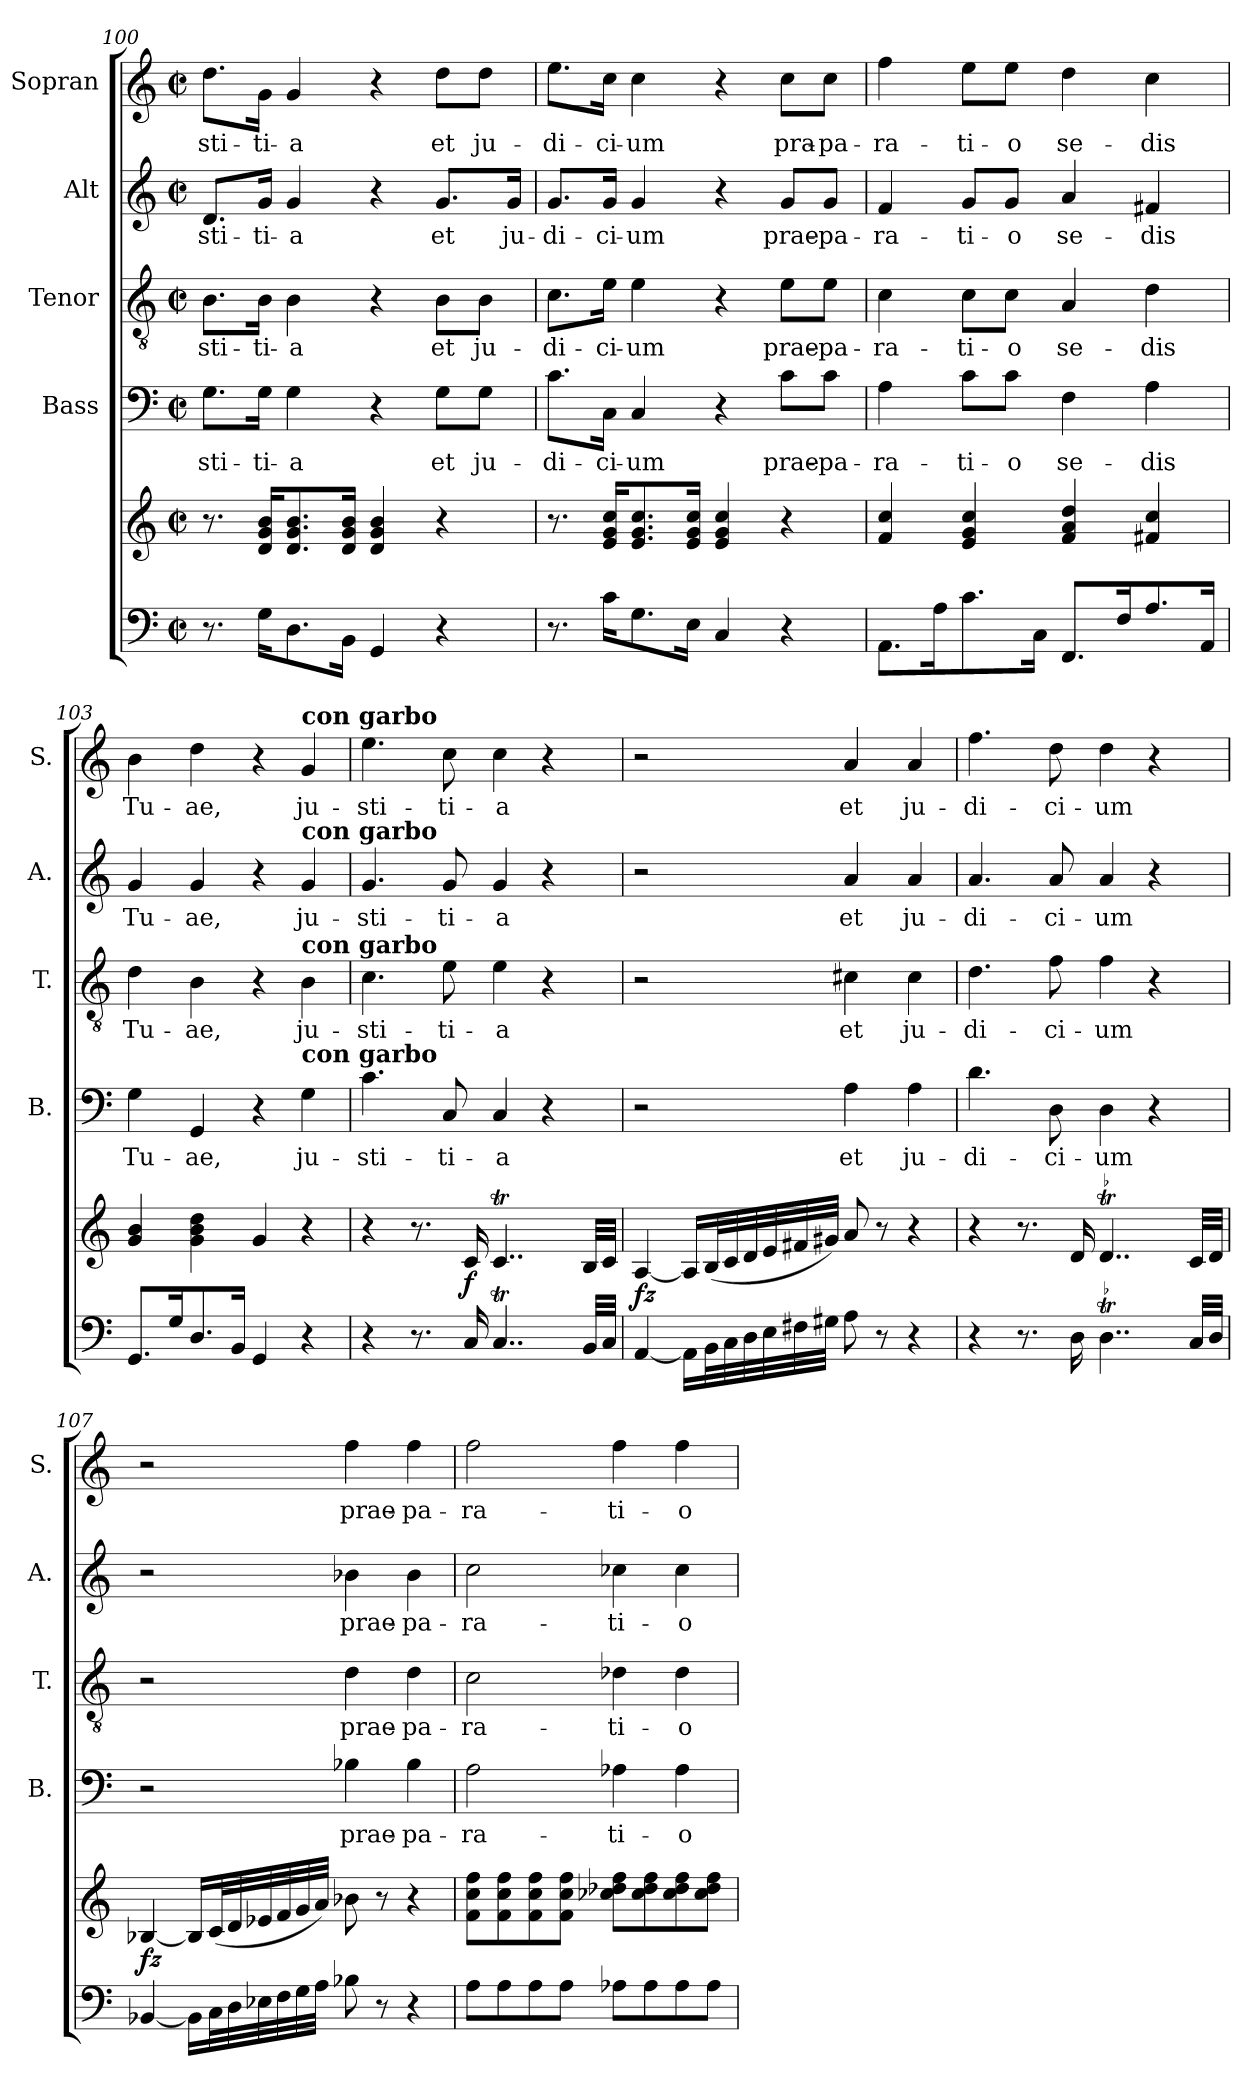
**kern	**kern	**dynam	**kern	**text	**kern	**text	**kern	**text	**kern	**text
*part5	*part5	*part5	*part4	*part4	*part3	*part3	*part2	*part2	*part1	*part1
*staff6	*staff5	*staff5/6	*staff4	*staff4	*staff3	*staff3	*staff2	*staff2	*staff1	*staff1
*	*	*	*I"Bass	*	*I"Tenor	*	*I"Alt	*	*I"Sopran	*
*	*	*	*I'B.	*	*I'T.	*	*I'A.	*	*I'S.	*
*clefF4	*clefG2	*	*clefF4	*	*clefGv2	*	*clefG2	*	*clefG2	*
*k[]	*k[]	*	*k[]	*	*k[]	*	*k[]	*	*k[]	*
*C:	*C:	*	*C:	*	*C:	*	*C:	*	*C:	*
*M2/2	*M2/2	*	*M2/2	*	*M2/2	*	*M2/2	*	*M2/2	*
*met(c|)	*met(c|)	*	*met(c|)	*	*met(c|)	*	*met(c|)	*	*met(c|)	*
=100	=100	=100	=100	=100	=100	=100	=100	=100	=100	=100
!	!	!	!	!LO:LY:b	!	!LO:LY:b	!	!LO:LY:b	!	!LO:LY:b
8.r	8.r	.	8.G\L	-sti-	8.B\L	-sti-	8.d/L	-sti-	8.dd\L	-sti-
!	!	!	!	!LO:LY:b	!	!LO:LY:b	!	!LO:LY:b	!	!LO:LY:b
16G\KL	16d/ 16g/ 16b/KL	.	16G\Jk	-ti-	16B\Jk	-ti-	16g/Jk	-ti-	16g\Jk	-ti-
!	!	!	!	!LO:LY:b	!	!LO:LY:b	!	!LO:LY:b	!	!LO:LY:b
8.D\	8.d/ 8.g/ 8.b/	.	4G\	-a	4B\	-a	4g/	-a	4g/	-a
16BB\Jk	16d/ 16g/ 16b/Jk	.	.	.	.	.	.	.	.	.
4GG/	4d/ 4g/ 4b/	.	4r	.	4r	.	4r	.	4r	.
!	!	!	!	!LO:LY:b	!	!LO:LY:b	!	!LO:LY:b	!	!LO:LY:b
4r	4r	.	8G\L	et	8B\L	et	8.g/L	et	8dd\L	et
!	!	!	!	!LO:LY:b	!	!LO:LY:b	!	!	!	!LO:LY:b
.	.	.	8G\J	ju-	8B\J	ju-	.	.	8dd\J	ju-
!	!	!	!	!	!	!	!	!LO:LY:b	!	!
.	.	.	.	.	.	.	16g/Jk	ju-	.	.
=101	=101	=101	=101	=101	=101	=101	=101	=101	=101	=101
!	!	!	!	!LO:LY:b	!	!LO:LY:b	!	!LO:LY:b	!	!LO:LY:b
8.r	8.r	.	8.c\L	-di-	8.c\L	-di-	8.g/L	-di-	8.ee\L	-di-
!	!	!	!	!LO:LY:b	!	!LO:LY:b	!	!LO:LY:b	!	!LO:LY:b
16c\KL	16e/ 16g/ 16cc/KL	.	16C\Jk	-ci-	16e\Jk	-ci-	16g/Jk	-ci-	16cc\Jk	-ci-
!	!	!	!	!LO:LY:b	!	!LO:LY:b	!	!LO:LY:b	!	!LO:LY:b
8.G\	8.e/ 8.g/ 8.cc/	.	4C/	-um	4e\	-um	4g/	-um	4cc\	-um
16E\Jk	16e/ 16g/ 16cc/Jk	.	.	.	.	.	.	.	.	.
4C/	4e/ 4g/ 4cc/	.	4r	.	4r	.	4r	.	4r	.
!	!	!	!	!LO:LY:b	!	!LO:LY:b	!	!LO:LY:b	!	!LO:LY:b
4r	4r	.	8c\L	prae-	8e\L	prae-	8g/L	prae-	8cc\L	pra-
!	!	!	!	!LO:LY:b	!	!LO:LY:b	!	!LO:LY:b	!	!LO:LY:b
.	.	.	8c\J	-pa-	8e\J	-pa-	8g/J	-pa-	8cc\J	-pa-
=102	=102	=102	=102	=102	=102	=102	=102	=102	=102	=102
!	!	!	!	!LO:LY:b	!	!LO:LY:b	!	!LO:LY:b	!	!LO:LY:b
8.AA\L	4f/ 4cc/	.	4A\	-ra-	4c\	-ra-	4f/	-ra-	4ff\	-ra-
16A\k	.	.	.	.	.	.	.	.	.	.
!	!	!	!	!LO:LY:b	!	!LO:LY:b	!	!LO:LY:b	!	!LO:LY:b
8.c\	4e/ 4g/ 4cc/	.	8c\L	-ti-	8c\L	-ti-	8g/L	-ti-	8ee\L	-ti-
!	!	!	!	!LO:LY:b	!	!LO:LY:b	!	!LO:LY:b	!	!LO:LY:b
.	.	.	8c\J	-o	8c\J	-o	8g/J	-o	8ee\J	-o
16C\Jk	.	.	.	.	.	.	.	.	.	.
!	!	!	!	!LO:LY:b	!	!LO:LY:b	!	!LO:LY:b	!	!LO:LY:b
8.FF/L	4f/ 4a/ 4dd/	.	4F\	se-	4A/	se-	4a/	se-	4dd\	se-
16F/k	.	.	.	.	.	.	.	.	.	.
!	!	!	!	!LO:LY:b	!	!LO:LY:b	!	!LO:LY:b	!	!LO:LY:b
8.A/	4f#X/ 4cc/	.	4A\	-dis	4d\	-dis	4f#X/	-dis	4cc\	-dis
16AA/Jk	.	.	.	.	.	.	.	.	.	.
!!LO:LB:g=z
=103	=103	=103	=103	=103	=103	=103	=103	=103	=103	=103
!	!	!	!	!LO:LY:b	!	!LO:LY:b	!	!LO:LY:b	!	!LO:LY:b
8.GG/L	4g/ 4b/	.	4G\	Tu-	4d\	Tu-	4g/	Tu-	4b\	Tu-
16G/k	.	.	.	.	.	.	.	.	.	.
!	!	!	!	!LO:LY:b	!	!LO:LY:b	!	!LO:LY:b	!	!LO:LY:b
8.D/	4g\ 4b\ 4dd\	.	4GG/	-ae,	4B\	-ae,	4g/	-ae,	4dd\	-ae,
16BB/Jk	.	.	.	.	.	.	.	.	.	.
4GG/	4g/	.	4r	.	4r	.	4r	.	4r	.
!	!	!	!	!	!	!	!	!	!LO:TX:a:B:t=con garbo	!
!	!	!	!	!	!	!	!LO:TX:a:B:t=con garbo	!	!	!
!	!	!	!	!	!LO:TX:a:B:t=con garbo	!	!	!	!	!
!	!	!	!LO:TX:a:B:t=con garbo	!	!	!	!	!	!	!
!	!	!	!	!LO:LY:b	!	!LO:LY:b	!	!LO:LY:b	!	!LO:LY:b
4r	4r	.	4G\	ju-	4B\	ju-	4g/	ju-	4g/	ju-
=104	=104	=104	=104	=104	=104	=104	=104	=104	=104	=104
!	!	!	!	!LO:LY:b	!	!LO:LY:b	!	!LO:LY:b	!	!LO:LY:b
4r	4r	.	4.c\	-sti-	4.c\	-sti-	4.g/	-sti-	4.ee\	-sti-
8.r	8.r	.	.	.	.	.	.	.	.	.
!	!	!	!	!LO:LY:b	!	!LO:LY:b	!	!LO:LY:b	!	!LO:LY:b
.	.	.	8C/	-ti-	8e\	-ti-	8g/	-ti-	8cc\	-ti-
!	!	!LO:DY:b	!	!	!	!	!	!	!	!
16C/	16c/	f	.	.	.	.	.	.	.	.
!	!	!	!	!LO:LY:b	!	!LO:LY:b	!	!LO:LY:b	!	!LO:LY:b
4..CT/	4..cT/	.	4C/	-a	4e\	-a	4g/	-a	4cc\	-a
.	.	.	4r	.	4r	.	4r	.	4r	.
32BB/LLL	32B/LLL	.	.	.	.	.	.	.	.	.
32C/JJJ	32c/JJJ	.	.	.	.	.	.	.	.	.
=105	=105	=105	=105	=105	=105	=105	=105	=105	=105	=105
!	!	!LO:DY:b	!	!	!	!	!	!	!	!
[4AA/	[4A/	fz	2r	.	2r	.	2r	.	2r	.
16AA\LL]	16A/LL]	.	.	.	.	.	.	.	.	.
32BB\L	(<32B/L	.	.	.	.	.	.	.	.	.
32C\	32c/	.	.	.	.	.	.	.	.	.
32D\	32d/	.	.	.	.	.	.	.	.	.
32E\	32e/	.	.	.	.	.	.	.	.	.
32F#X\	32f#X/	.	.	.	.	.	.	.	.	.
32G#X\JJJ	32g#X/JJJ)	.	.	.	.	.	.	.	.	.
!	!	!	!	!LO:LY:b	!	!LO:LY:b	!	!LO:LY:b	!	!LO:LY:b
8A\	8a/	.	4A\	et	4c#X\	et	4a/	et	4a/	et
8r	8r	.	.	.	.	.	.	.	.	.
!	!	!	!	!LO:LY:b	!	!LO:LY:b	!	!LO:LY:b	!	!LO:LY:b
4r	4r	.	4A\	ju-	4c#\	ju-	4a/	ju-	4a/	ju-
=106	=106	=106	=106	=106	=106	=106	=106	=106	=106	=106
!	!	!	!	!LO:LY:b	!	!LO:LY:b	!	!LO:LY:b	!	!LO:LY:b
4r	4r	.	4.d\	-di-	4.d\	-di-	4.a/	-di-	4.ff\	-di-
8.r	8.r	.	.	.	.	.	.	.	.	.
!	!	!	!	!LO:LY:b	!	!LO:LY:b	!	!LO:LY:b	!	!LO:LY:b
.	.	.	8D\	-ci-	8f\	-ci-	8a/	-ci-	8dd\	-ci-
16D\	16d/	.	.	.	.	.	.	.	.	.
!LO:TR:acc=-	!LO:TR:acc=-	!	!	!LO:LY:b	!	!LO:LY:b	!	!LO:LY:b	!	!LO:LY:b
4..Dt\	4..dt/	.	4D\	-um	4f\	-um	4a/	-um	4dd\	-um
.	.	.	4r	.	4r	.	4r	.	4r	.
32C/LLL	32c/LLL	.	.	.	.	.	.	.	.	.
32D/JJJ	32d/JJJ	.	.	.	.	.	.	.	.	.
!!LO:PB:g=z
=107	=107	=107	=107	=107	=107	=107	=107	=107	=107	=107
!	!	!LO:DY:b	!	!	!	!	!	!	!	!
[4BB-X/	[4B-X/	fz	2r	.	2r	.	2r	.	2r	.
16BB-\LL]	16B-/LL]	.	.	.	.	.	.	.	.	.
32C\L	(<32c/L	.	.	.	.	.	.	.	.	.
32D\	32d/	.	.	.	.	.	.	.	.	.
32E-X\	32e-X/	.	.	.	.	.	.	.	.	.
32F\	32f/	.	.	.	.	.	.	.	.	.
32G\	32g/	.	.	.	.	.	.	.	.	.
32A\JJJ	32a/JJJ)	.	.	.	.	.	.	.	.	.
!	!	!	!	!LO:LY:b	!	!LO:LY:b	!	!LO:LY:b	!	!LO:LY:b
8B-X\	8b-X\	.	4B-X\	prae-	4d\	prae-	4b-X\	prae-	4ff\	prae-
8r	8r	.	.	.	.	.	.	.	.	.
!	!	!	!	!LO:LY:b	!	!LO:LY:b	!	!LO:LY:b	!	!LO:LY:b
4r	4r	.	4B-\	-pa-	4d\	-pa-	4b-\	-pa-	4ff\	-pa-
=108	=108	=108	=108	=108	=108	=108	=108	=108	=108	=108
!	!	!	!	!LO:LY:b	!	!LO:LY:b	!	!LO:LY:b	!	!LO:LY:b
8A\L	8f\ 8cc\ 8ff\L	.	2A\	-ra-	2c\	-ra-	2cc\	-ra-	2ff\	-ra-
8A\	8f\ 8cc\ 8ff\	.	.	.	.	.	.	.	.	.
8A\	8f\ 8cc\ 8ff\	.	.	.	.	.	.	.	.	.
8A\J	8f\ 8cc\ 8ff\J	.	.	.	.	.	.	.	.	.
!	!	!	!	!LO:LY:b	!	!LO:LY:b	!	!LO:LY:b	!	!LO:LY:b
8A-X\L	8cc-X\ 8dd-X\ 8ff\L	.	4A-X\	-ti-	4d-X\	-ti-	4cc-X\	-ti-	4ff\	-ti-
8A-\	8cc-\ 8dd-\ 8ff\	.	.	.	.	.	.	.	.	.
!	!	!	!	!LO:LY:b	!	!LO:LY:b	!	!LO:LY:b	!	!LO:LY:b
8A-\	8cc-\ 8dd-\ 8ff\	.	4A-\	-o	4d-\	-o	4cc-\	-o	4ff\	-o
8A-\J	8cc-\ 8dd-\ 8ff\J	.	.	.	.	.	.	.	.	.
=	=	=	=	=	=	=	=	=	=	=
*-	*-	*-	*-	*-	*-	*-	*-	*-	*-	*-
